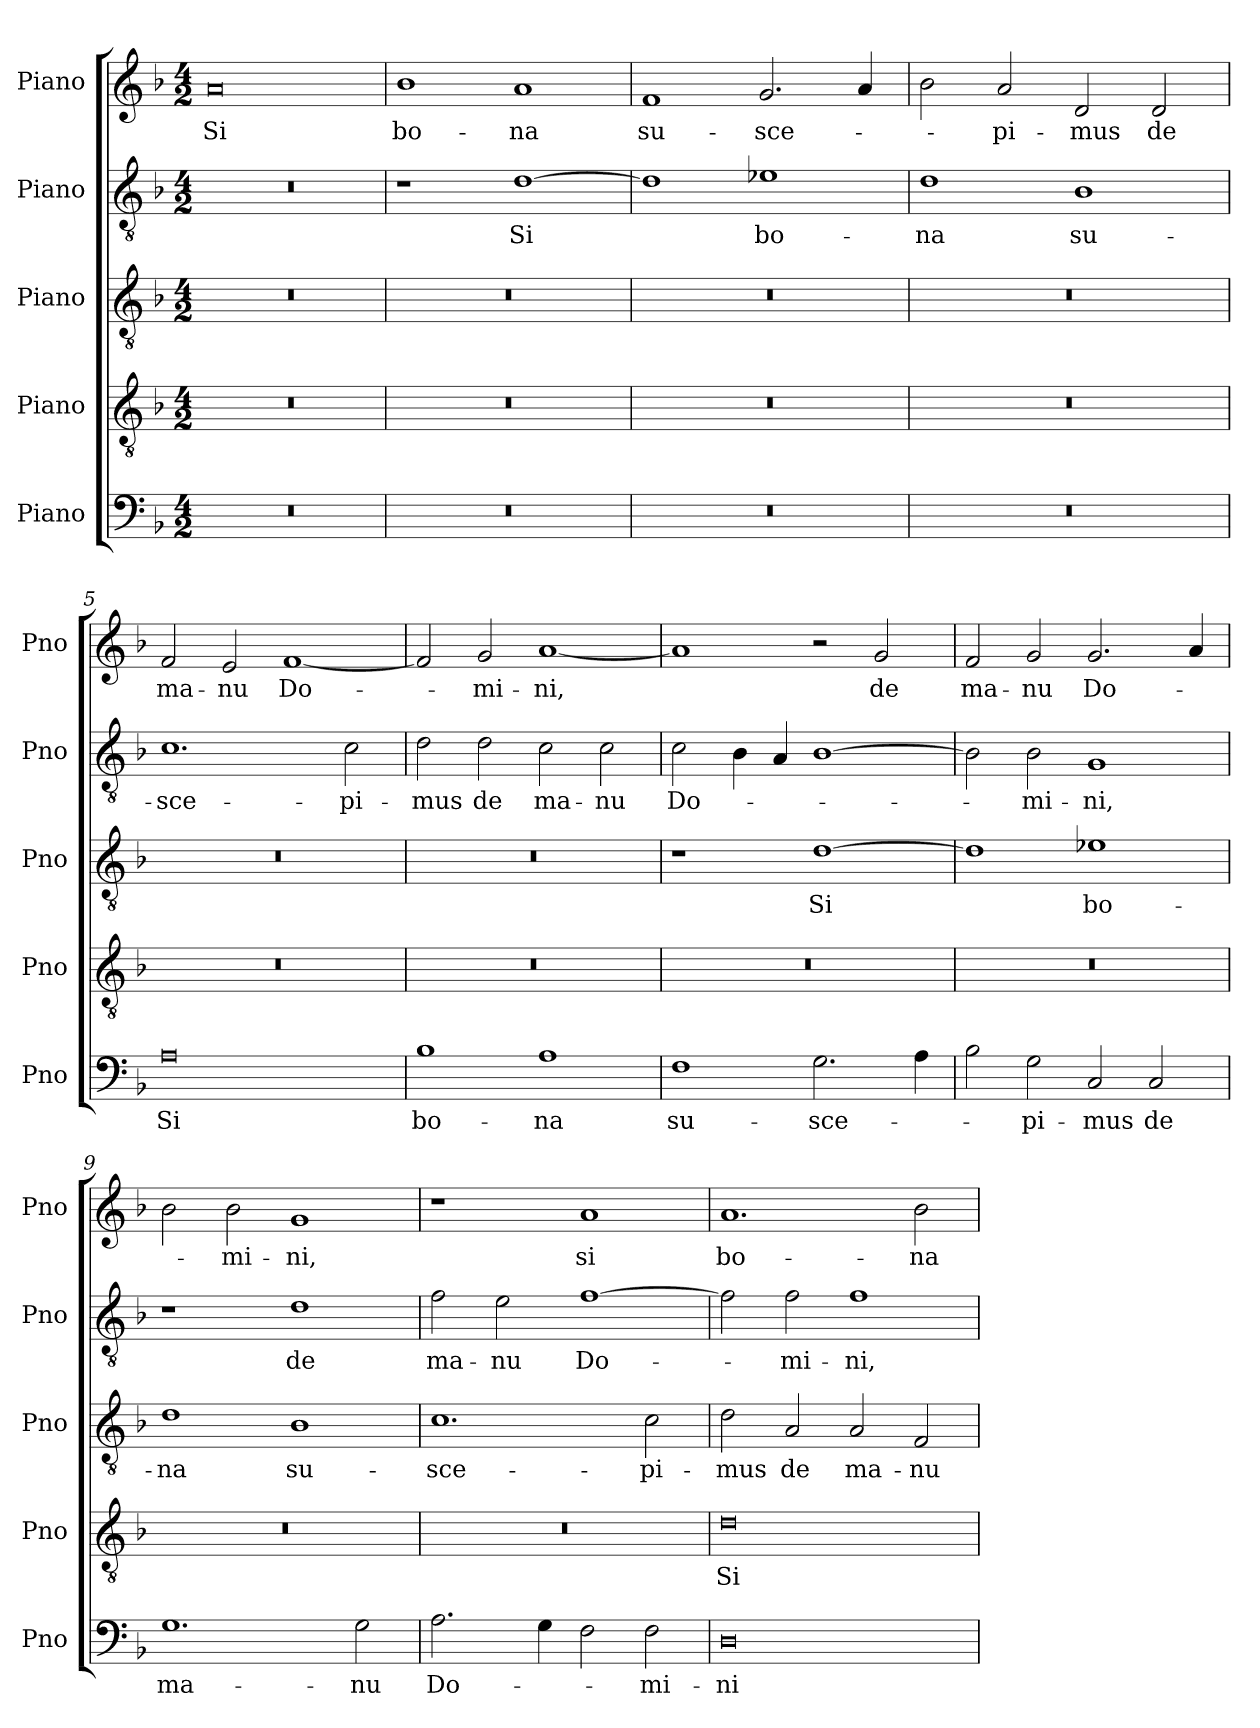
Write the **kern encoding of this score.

**kern	**text	**kern	**text	**kern	**text	**kern	**text	**kern	**text
*part5	*part5	*part4	*part4	*part3	*part3	*part2	*part2	*part1	*part1
*staff5	*staff5	*staff4	*staff4	*staff3	*staff3	*staff2	*staff2	*staff1	*staff1
*I"Piano	*	*I"Piano	*	*I"Piano	*	*I"Piano	*	*I"Piano	*
*I'Pno	*	*I'Pno	*	*I'Pno	*	*I'Pno	*	*I'Pno	*
*clefF4	*	*clefGv2	*	*clefGv2	*	*clefGv2	*	*clefG2	*
*k[b-]	*	*k[b-]	*	*k[b-]	*	*k[b-]	*	*k[b-]	*
*M4/2	*	*M4/2	*	*M4/2	*	*M4/2	*	*M4/2	*
=1	=1	=1	=1	=1	=1	=1	=1	=1	=1
!	!	!	!	!	!	!	!	!	!LO:LY:b
0r	.	0r	.	0r	.	0r	.	0a	Si
=2	=2	=2	=2	=2	=2	=2	=2	=2	=2
!	!	!	!	!	!	!	!	!	!LO:LY:b
0r	.	0r	.	0r	.	1r	.	1b-	bo-
!	!	!	!	!	!	!	!LO:LY:b	!	!LO:LY:b
.	.	.	.	.	.	[1d	Si	1a	-na
=3	=3	=3	=3	=3	=3	=3	=3	=3	=3
!	!	!	!	!	!	!	!	!	!LO:LY:b
0r	.	0r	.	0r	.	1d]	.	1f	su­-
!	!	!	!	!	!	!	!LO:LY:b	!	!LO:LY:b
.	.	.	.	.	.	1e-X	bo-	2.g/	-sce­-
.	.	.	.	.	.	.	.	4a/	.
=4	=4	=4	=4	=4	=4	=4	=4	=4	=4
!	!	!	!	!	!	!	!LO:LY:b	!	!
0r	.	0r	.	0r	.	1d	-na	2b-\	.
!	!	!	!	!	!	!	!	!	!LO:LY:b
.	.	.	.	.	.	.	.	2a/	-pi-
!	!	!	!	!	!	!	!LO:LY:b	!	!LO:LY:b
.	.	.	.	.	.	1B-	su­-	2d/	-mus
!	!	!	!	!	!	!	!	!	!LO:LY:b
.	.	.	.	.	.	.	.	2d/	de
=5	=5	=5	=5	=5	=5	=5	=5	=5	=5
!	!LO:LY:b	!	!	!	!	!	!LO:LY:b	!	!LO:LY:b
0A	Si	0r	.	0r	.	1.c	-sce-	2f/	ma-
!	!	!	!	!	!	!	!	!	!LO:LY:b
.	.	.	.	.	.	.	.	2e/	-nu
!	!	!	!	!	!	!	!	!	!LO:LY:b
.	.	.	.	.	.	.	.	[1f	Do­-
!	!	!	!	!	!	!	!LO:LY:b	!	!
.	.	.	.	.	.	2c\	-pi-	.	.
=6	=6	=6	=6	=6	=6	=6	=6	=6	=6
!	!LO:LY:b	!	!	!	!	!	!LO:LY:b	!	!
1B-	bo-	0r	.	0r	.	2d\	-mus	2f/]	.
!	!	!	!	!	!	!	!LO:LY:b	!	!LO:LY:b
.	.	.	.	.	.	2d\	de	2g/	-mi-
!	!LO:LY:b	!	!	!	!	!	!LO:LY:b	!	!LO:LY:b
1A	-na	.	.	.	.	2c\	ma-	[1a	-ni,
!	!	!	!	!	!	!	!LO:LY:b	!	!
.	.	.	.	.	.	2c\	-nu	.	.
=7	=7	=7	=7	=7	=7	=7	=7	=7	=7
!	!LO:LY:b	!	!	!	!	!	!LO:LY:b	!	!
1F	su­-	0r	.	1r	.	2c\	Do-	1a]	.
.	.	.	.	.	.	4B-\	.	.	.
.	.	.	.	.	.	4A/	.	.	.
!	!LO:LY:b	!	!	!	!LO:LY:b	!	!	!	!
2.G\	-sce-	.	.	[1d	Si	[1B-	.	2r	.
!	!	!	!	!	!	!	!	!	!LO:LY:b
.	.	.	.	.	.	.	.	2g/	de
4A\	.	.	.	.	.	.	.	.	.
=8	=8	=8	=8	=8	=8	=8	=8	=8	=8
!	!	!	!	!	!	!	!	!	!LO:LY:b
2B-\	.	0r	.	1d]	.	2B-\]	.	2f/	ma-
!	!LO:LY:b	!	!	!	!	!	!LO:LY:b	!	!LO:LY:b
2G\	-pi-	.	.	.	.	2B-\	-mi-	2g/	-nu
!	!LO:LY:b	!	!	!	!LO:LY:b	!	!LO:LY:b	!	!LO:LY:b
2C/	-mus	.	.	1e-X	bo­-	1G	-ni,	2.g/	Do­-
!	!LO:LY:b	!	!	!	!	!	!	!	!
2C/	de	.	.	.	.	.	.	.	.
.	.	.	.	.	.	.	.	4a/	.
!!LO:LB:g=z
=9	=9	=9	=9	=9	=9	=9	=9	=9	=9
!	!LO:LY:b	!	!	!	!LO:LY:b	!	!	!	!
1.G	ma­-	0r	.	1d	-na	1r	.	2b-\	.
!	!	!	!	!	!	!	!	!	!LO:LY:b
.	.	.	.	.	.	.	.	2b-\	-mi-
!	!	!	!	!	!LO:LY:b	!	!LO:LY:b	!	!LO:LY:b
.	.	.	.	1B-	su­-	1d	de	1g	-ni,
!	!LO:LY:b	!	!	!	!	!	!	!	!
2G\	-nu	.	.	.	.	.	.	.	.
=10	=10	=10	=10	=10	=10	=10	=10	=10	=10
!	!LO:LY:b	!	!	!	!LO:LY:b	!	!LO:LY:b	!	!
2.A\	Do­-	0r	.	1.c	-sce-	2f\	ma-	1r	.
!	!	!	!	!	!	!	!LO:LY:b	!	!
.	.	.	.	.	.	2e\	-nu	.	.
4G\	.	.	.	.	.	.	.	.	.
!	!	!	!	!	!	!	!LO:LY:b	!	!LO:LY:b
2F\	.	.	.	.	.	[1f	Do-	1a	si
!	!LO:LY:b	!	!	!	!LO:LY:b	!	!	!	!
2F\	-mi­-	.	.	2c\	-pi-	.	.	.	.
=11	=11	=11	=11	=11	=11	=11	=11	=11	=11
!	!LO:LY:b	!	!LO:LY:b	!	!LO:LY:b	!	!	!	!LO:LY:b
0D	-ni	0d	Si	2d\	-mus	2f\]	.	1.a	bo-
!	!	!	!	!	!LO:LY:b	!	!LO:LY:b	!	!
.	.	.	.	2A/	de	2f\	-mi-	.	.
!	!	!	!	!	!LO:LY:b	!	!LO:LY:b	!	!
.	.	.	.	2A/	ma­-	1f	-ni,	.	.
!	!	!	!	!	!LO:LY:b	!	!	!	!LO:LY:b
.	.	.	.	2F/	-nu	.	.	2b-\	-na
=	=	=	=	=	=	=	=	=	=
*-	*-	*-	*-	*-	*-	*-	*-	*-	*-
